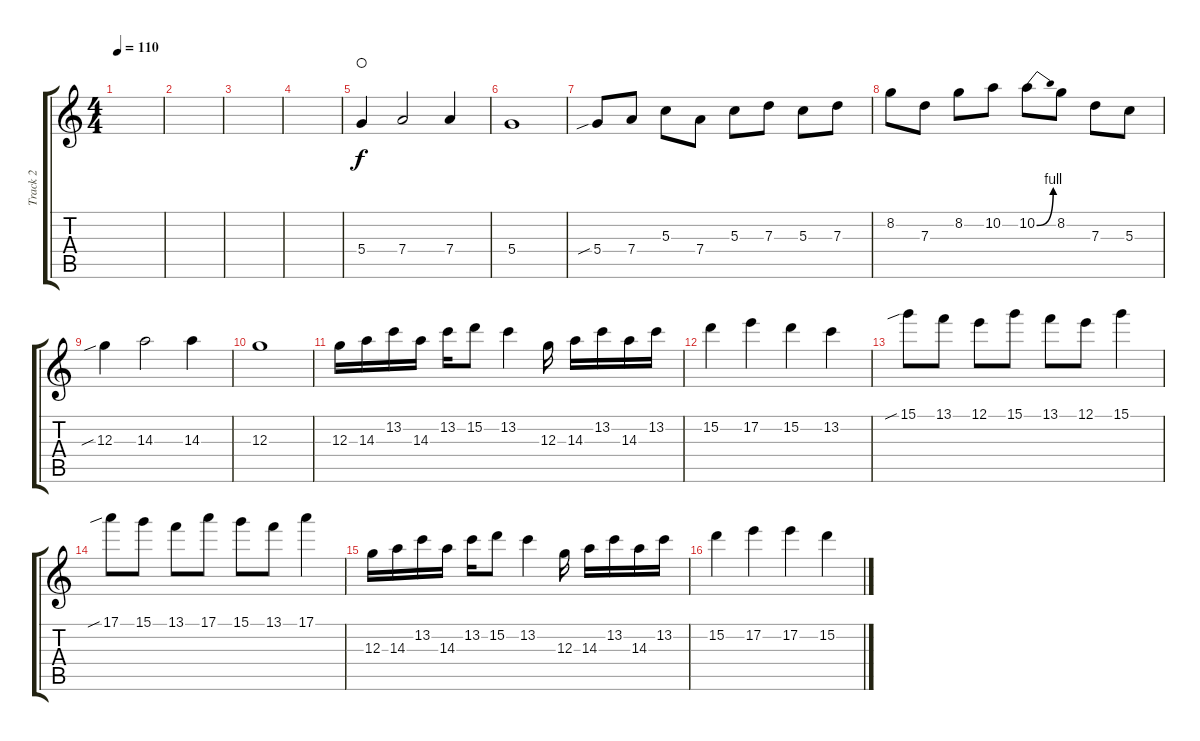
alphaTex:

\track ("Track 2" "Track 2") {instrument overdrivenguitar}
\staff {score tabs}
\tuning (E4 B3 G3 D3 A2 E2) {hide}
\ts (4 4)
\tempo 110
\clef g2
\ks c
|
|
|
|
5.4.4{waho} 7.4.2 7.4.4 |
5.4.1 |
5.4{sib}.8 7.4.8 5.3.8 7.4.8 5.3.8 7.3.8 5.3.8 7.3.8 |
8.2.8 7.3.8 8.2.8 10.2.8 10.2{be (bend 0 0 60 4)}.8 8.2.8 7.3.8 5.3.8 |
12.3{sib}.4 14.3.2 14.3.4 |
12.3.1 |
12.3.16 14.3.16 13.2.16 14.3.16 13.2.16 15.2.8 13.2.4 12.3.16 14.3.16 13.2.16 14.3.16 13.2.16 |
15.2.4 17.2.4 15.2.4 13.2.4 |
15.1{sib}.8 13.1.8 12.1.8 15.1.8 13.1.8 12.1.8 15.1.4 |
17.1{sib}.8 15.1.8 13.1.8 17.1.8 15.1.8 13.1.8 17.1.4 |
12.3.16 14.3.16 13.2.16 14.3.16 13.2.16 15.2.8 13.2.4 12.3.16 14.3.16 13.2.16 14.3.16 13.2.16 |
15.2.4 17.2.4 17.2.4 15.2.4
